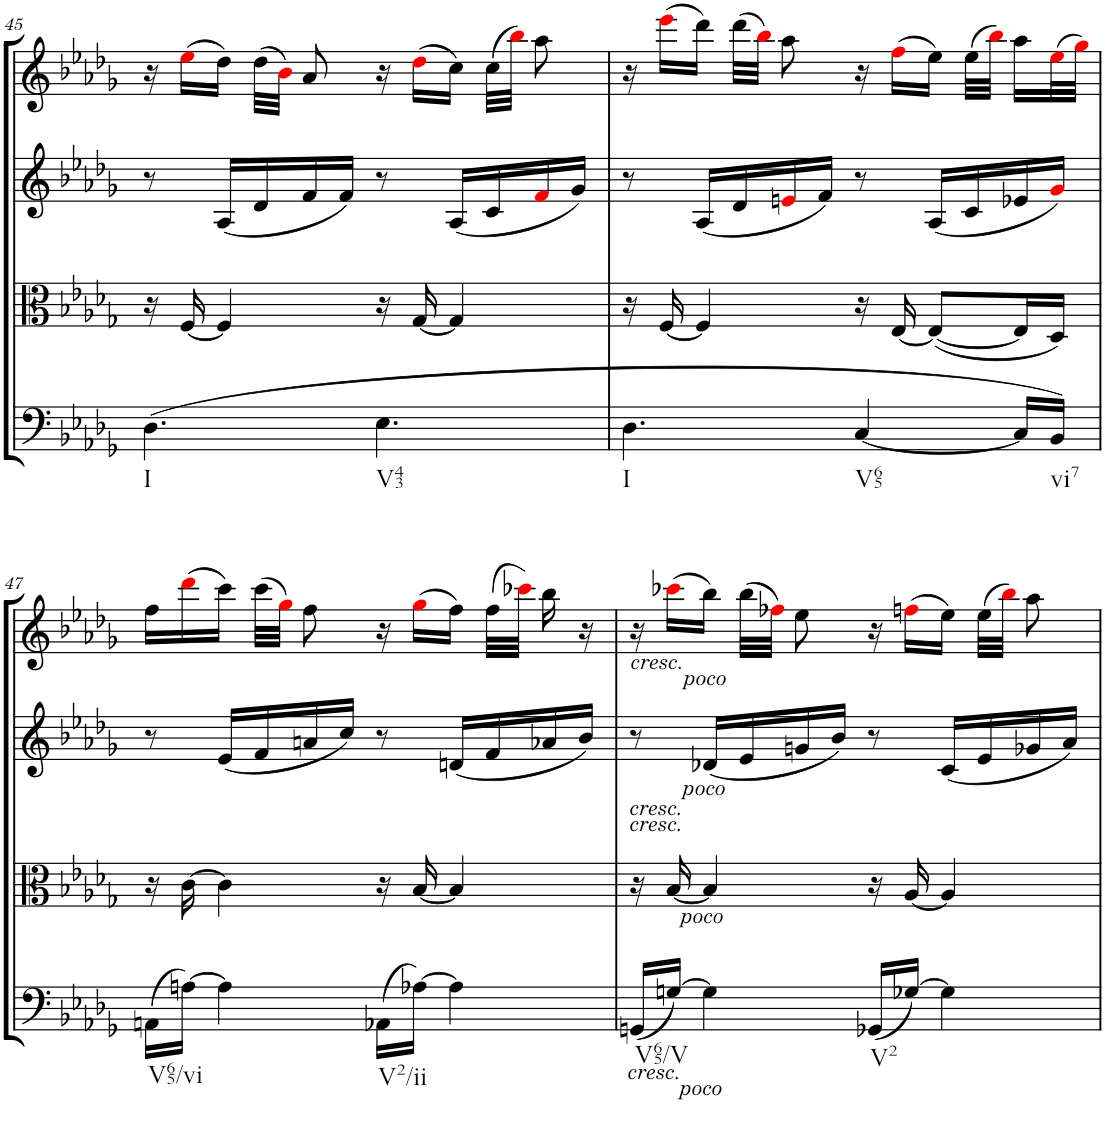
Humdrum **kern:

**kern	**kern	**kern	**kern
*part4	*part3	*part2	*part1
*staff4	*staff3	*staff2	*staff1
*I"Cello	*I"Viola	*I"2nd Violin	*I"1st Violin
*	*I'Vla	*I'Vln	*I'Vln
!!LO:PB:g=z
*clefC4	*clefC3	*clefG2	*clefG2
*k[b-e-a-d-g-]	*k[b-e-a-d-g-]	*k[b-e-a-d-g-]	*k[b-e-a-d-g-]
*D-:	*D-:	*D-:	*D-:
*M6/8	*M6/8	*M6/8	*M6/8
=45	=45	=45	=45
!LO:TX:b:t=I	!	!	!
(4.D-\	16r	8r	16r
.	[16F/	.	(16ee-i\LL
.	4F/]	(16A-/LL	16dd-\JJ)
.	.	16d-/	(32dd-\LLL
.	.	.	32b-i\JJJ)
.	.	16f/	8a-/
.	.	16f/JJ)	.
!LO:TX:b:t=V43	!	!	!
4.E-\	16r	8r	16r
.	[16G-/	.	(16dd-i\LL
.	4G-/]	(16A-/LL	16cc\JJ)
.	.	16c/	(32cc\LLL
.	.	.	32bb-i\JJJ)
.	.	16fi/	8aa-\
.	.	16g-/JJ)	.
=46	=46	=46	=46
!LO:TX:b:t=I	!	!	!
4.D-\	16r	8r	16r
.	[16F/	.	(16eee-i\LL
.	4F/]	(16A-/LL	16ddd-\JJ)
.	.	16d-/	(32ddd-\LLL
.	.	.	32bb-i\JJJ)
.	.	16eni/	8aa-\
.	.	16f/JJ)	.
!LO:TX:b:t=V65	!	!	!
[4C/	16r	8r	16r
.	[16E-/	.	(16ffi\LL
.	(8E-/L_	(16A-/LL	16ee-\JJ)
.	.	16c/	(32ee-\LLL
.	.	.	32bb-i\JJJ)
16C/LL]	16E-/L]	16e-X/	16aa-\LL
!LO:TX:b:t=vi7	!	!	!
16BB-/JJ)	16D-/JJ)	16g-i/JJ)	(32ee-i\L
.	.	.	32gg-i\JJJ)
!!LO:LB:g=z
=47	=47	=47	=47
!LO:TX:b:t=V65/vi	!	!	!
(16AAn\LL	16r	8r	16ff\LL
[16An\JJ)	[16c\	.	(16ddd-i\
4A\]	4c\]	(16e-/LL	16ccc\JJ)
.	.	16f/	(32ccc\LLL
.	.	.	32gg-i\JJJ)
.	.	16an/	8ff\
.	.	16cc/JJ)	.
!LO:TX:b:t=V2/ii	!	!	!
(16AA-X\LL	16r	8r	16r
[16A-X\JJ)	[16B-/	.	(16gg-i\LL
4A-\]	4B-/]	(16dn/LL	16ff\JJ)
.	.	16f/	(32ff\LLL
.	.	.	32ccc-Xi\JJJ)
.	.	16a-X/	16bb-\
.	.	16b-/JJ)	16r
=48	=48	=48	=48
!	!	!	!LO:TX:b:i:t=cresc.
!	!	!	!LO:TX:b:i:t=poco
!	!LO:TX:a:i:t=cresc.	!	!
!	!LO:TX:a:i:t=cresc.	!	!
!	!LO:TX:a:i:t=poco	!	!
!	!LO:TX:b:i:t=poco	!	!
!LO:TX:b:i:t=cresc.	!	!	!
!LO:TX:b:i:t=poco	!	!	!
!LO:TX:b:t=V65/V	!	!	!
(16GGn/LL	16r	8r	16r
[16Gn/JJ)	[16B-/	.	(16ccc-Xi\LL
4G\]	4B-/]	(16d-X/LL	16bb-\JJ)
.	.	16e-/	(32bb-\LLL
.	.	.	32ff-Xi\JJJ)
.	.	16gn/	8ee-\
.	.	16b-/JJ)	.
!LO:TX:b:t=V2	!	!	!
(16GG-X/LL	16r	8r	16r
[16G-X/JJ)	[16A-/	.	(16ffni\LL
4G-\]	4A-/]	(16c/LL	16ee-\JJ)
.	.	16e-/	(32ee-\LLL
.	.	.	32bb-i\JJJ)
.	.	16g-X/	8aa-\
.	.	16a-/JJ)	.
=	=	=	=
*-	*-	*-	*-
